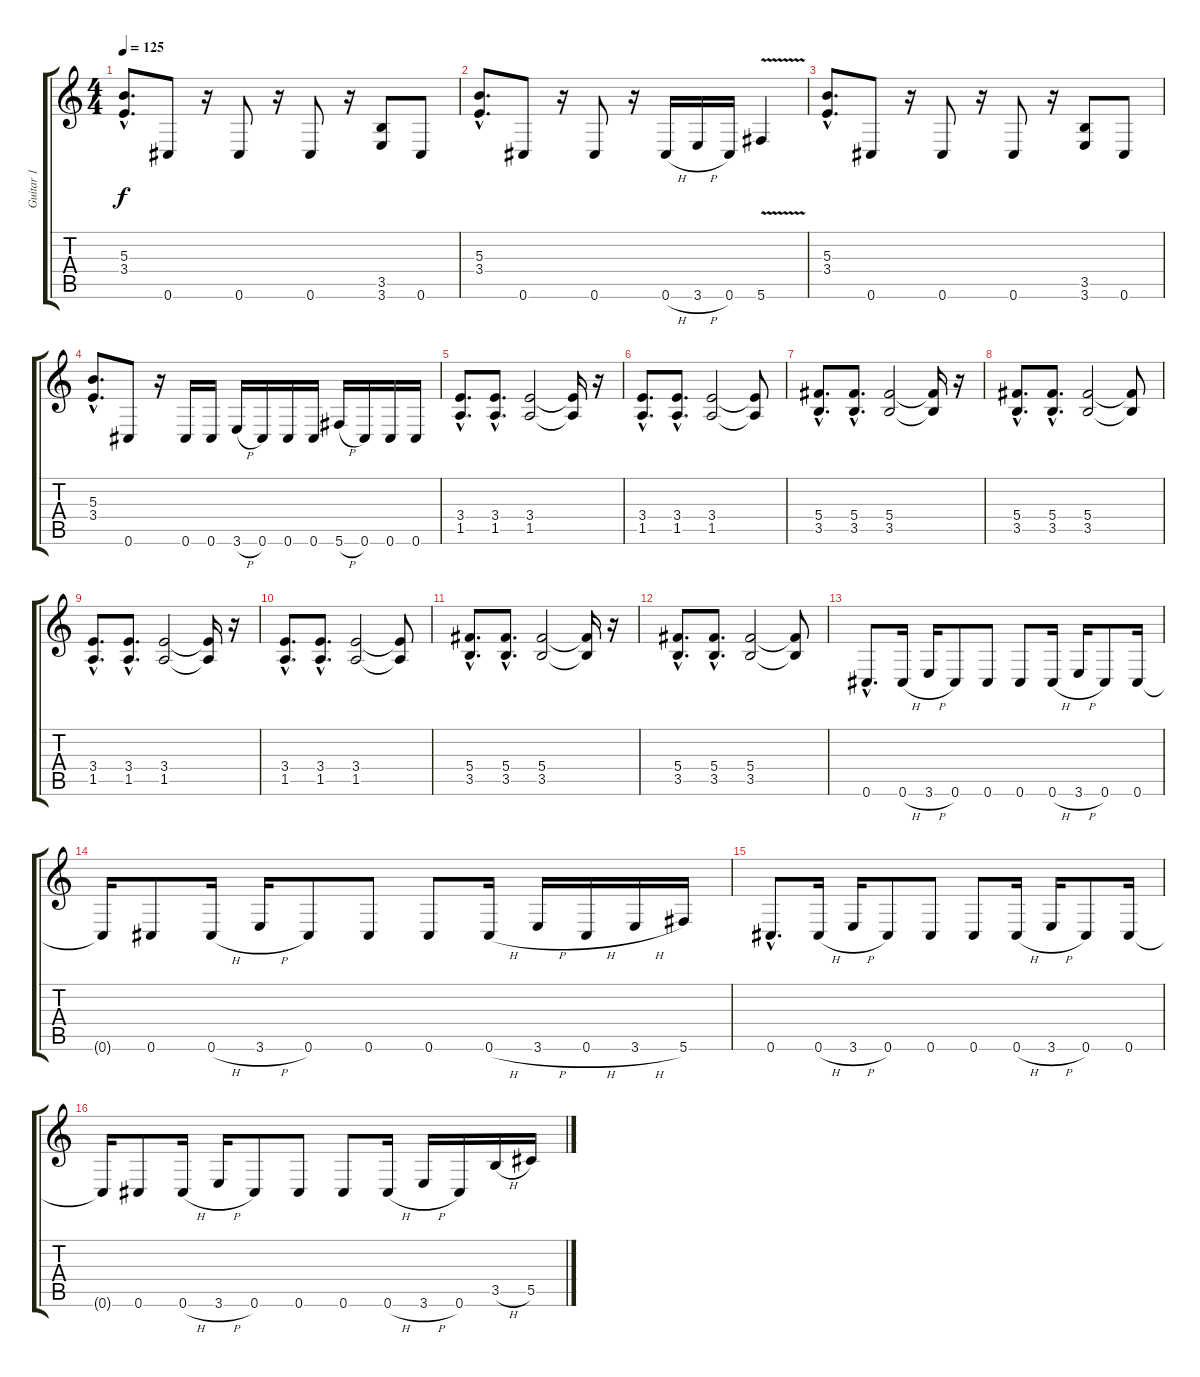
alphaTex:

\track ("Guitar 1" "Guitar 1") {instrument distortionguitar}
\staff {score tabs}
\tuning (Eb4 Bb3 Gb3 Db3 Ab2 Db2) {hide}
\ts (4 4)
\tempo 125
\clef g2
\ks c
(5.3{hac} 3.4{hac}).8{d dy f volume 14 instrument distortionguitar} 0.6.8 r.16 0.6.8 r.16 0.6.8 r.16 (3.5 3.6).8 0.6.8 |
(5.3{hac} 3.4{hac}).8{d} 0.6.8 r.16 0.6.8 r.16 0.6{h}.16 3.6{h}.16 0.6.16 5.6{v}.4 |
(5.3{hac} 3.4{hac}).8{d} 0.6.8 r.16 0.6.8 r.16 0.6.8 r.16 (3.5 3.6).8 0.6.8 |
(5.3{hac} 3.4{hac}).8{d} 0.6.8 r.16 0.6.16 0.6.16 3.6{h}.16 0.6.16 0.6.16 0.6.16 5.6{h}.16 0.6.16 0.6.16 0.6.16 |
(3.4{hac} 1.5{hac}).8{d} (3.4{hac} 1.5{hac}).8{d} (3.4 1.5).2 (3.4{t} 1.5{t}).16 r.16 |
(3.4{hac} 1.5{hac}).8{d} (3.4{hac} 1.5{hac}).8{d} (3.4 1.5).2 (3.4{t} 1.5{t}).8 |
(5.4{hac} 3.5{hac}).8{d} (5.4{hac} 3.5{hac}).8{d} (5.4 3.5).2 (5.4{t} 3.5{t}).16 r.16 |
(5.4{hac} 3.5{hac}).8{d} (5.4{hac} 3.5{hac}).8{d} (5.4 3.5).2 (5.4{t} 3.5{t}).8 |
(3.4{hac} 1.5{hac}).8{d} (3.4{hac} 1.5{hac}).8{d} (3.4 1.5).2 (3.4{t} 1.5{t}).16 r.16 |
(3.4{hac} 1.5{hac}).8{d} (3.4{hac} 1.5{hac}).8{d} (3.4 1.5).2 (3.4{t} 1.5{t}).8 |
(5.4{hac} 3.5{hac}).8{d} (5.4{hac} 3.5{hac}).8{d} (5.4 3.5).2 (5.4{t} 3.5{t}).16 r.16 |
(5.4{hac} 3.5{hac}).8{d} (5.4{hac} 3.5{hac}).8{d} (5.4 3.5).2 (5.4{t} 3.5{t}).8 |
0.6{hac}.8{d volume 14} 0.6{h}.16 3.6{h}.16 0.6.8 0.6.8 0.6.8 0.6{h}.16 3.6{h}.16 0.6.8 0.6.16 |
0.6{t}.16 0.6.8 0.6{h}.16 3.6{h}.16 0.6.8 0.6.8 0.6.8 0.6{h}.16 3.6{h}.16 0.6{h}.16 3.6{h}.16 5.6.16 |
0.6{hac}.8{d} 0.6{h}.16 3.6{h}.16 0.6.8 0.6.8 0.6.8 0.6{h}.16 3.6{h}.16 0.6.8 0.6.16 |
0.6{t}.16 0.6.8 0.6{h}.16 3.6{h}.16 0.6.8 0.6.8 0.6.8 0.6{h}.16 3.6{h}.16 0.6.16 3.5{h}.16 5.5.16
